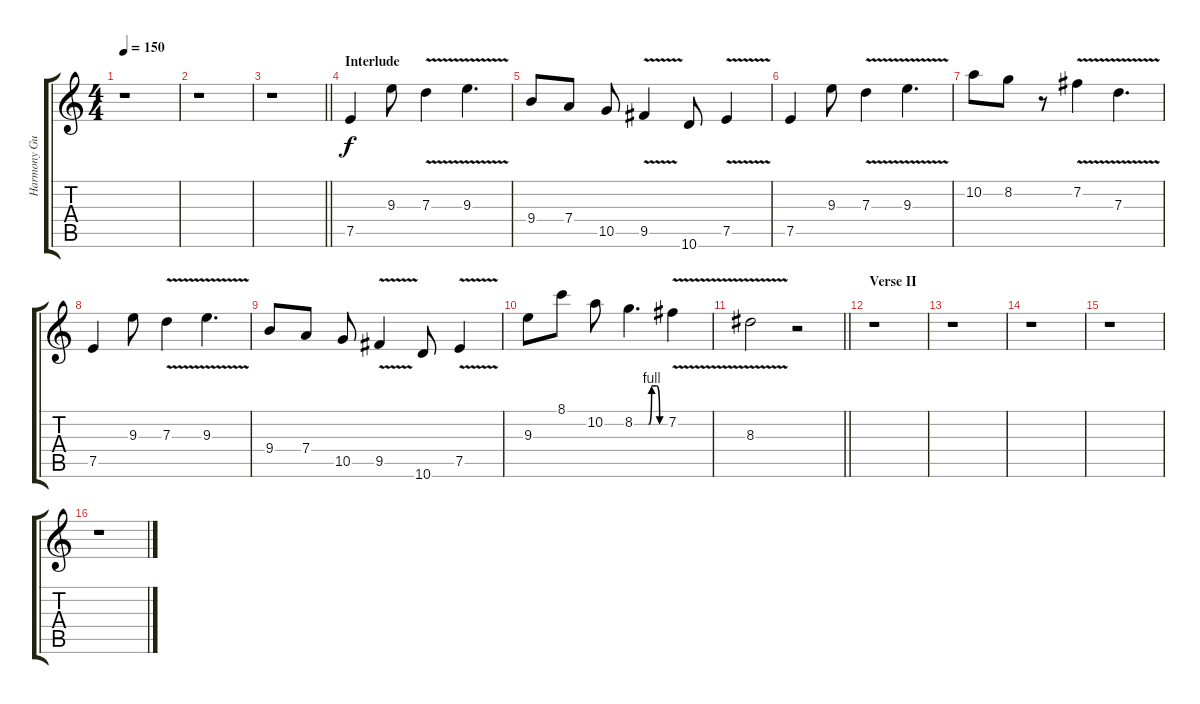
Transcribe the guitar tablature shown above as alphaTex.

\track ("Harmony Guitar" "Harmony Gu") {instrument overdrivenguitar}
\staff {score tabs}
\tuning (E4 B3 G3 D3 A2 E2) {hide}
\ts (4 4)
\tempo 150
\clef g2
\ks c
r.1{dy f} |
r.1 |
\barLineRight lightlight
r.1 |
\section ("" "Interlude")
7.5.4 9.3.8 7.3{v}.4 9.3{v}.4{d} |
9.4.8 7.4.8 10.5.8 9.5{v}.4 10.6.8 7.5{v}.4 |
7.5.4 9.3.8 7.3{v}.4 9.3{v}.4{d} |
10.2.8 8.2.8 r.8 7.2{v}.4 7.3{v}.4{d} |
7.5.4 9.3.8 7.3{v}.4 9.3{v}.4{d} |
9.4.8 7.4.8 10.5.8 9.5{v}.4 10.6.8 7.5{v}.4 |
9.3.8 8.1.8 10.2.8 8.2{be (custom 0 0 28 0 34 4 44 4 50 0 60 0)}.4{d} 7.2{v}.4 |
\barLineRight lightlight
8.3{v}.2 r.2 |
\section ("" "Verse II")
r.1 |
r.1 |
r.1 |
r.1 |
r.1
